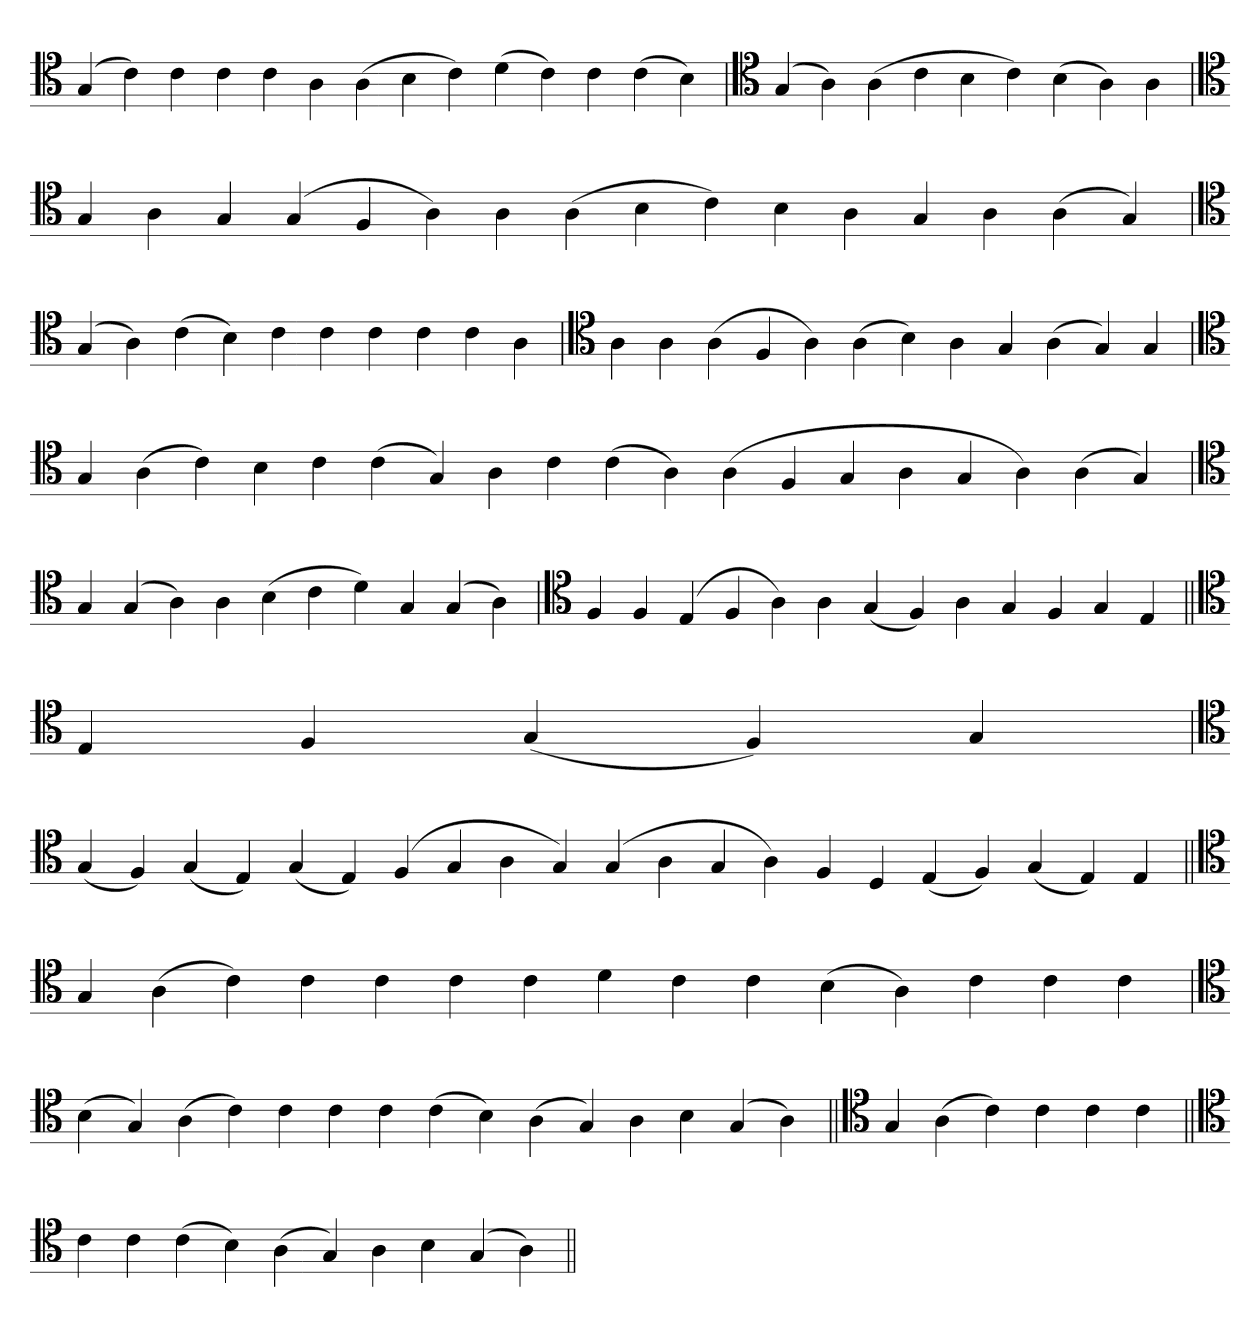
**kern
*part1
*staff1
*clefC4
=
(4G
4c)
4c
4c
4c
4A
(4A
4B
4c)
(4d
4c)
4c
(4c
4B)
=`
*clefC4
(4G
4A)
(4A
4c
4B
4c)
(4B
4A)
4A
='
*clefC4
4G
4A
4G
(4G
4F
4A)
4A
(4A
4B
4c)
4B
4A
4G
4A
(4A
4G)
='
*clefC4
(4G
4A)
(4c
4B)
4c
4c
4c
4c
4c
4A
=`
*clefC4
4A
4A
(4A
4F
4A)
(4A
4B)
4A
4G
(4A
4G)
4G
=
*clefC4
4G
(4A
4c)
4B
4c
(4c
4G)
4A
4c
(4c
4A)
(4A
4F
4G
4A
4G
4A)
(4A
4G)
='
*clefC4
4G
(4G
4A)
4A
(4B
4c
4d)
4G
(4G
4A)
=`
*clefC4
4F
4F
(4E
4F
4A)
4A
(4G
4F)
4A
4G
4F
4G
4E
=||
*clefC4
4E
4F
(4G
4F)
4G
=`
*clefC4
(4G
4F)
(4G
4E)
(4G
4E)
(4F
4G
4A
4G)
(4G
4A
4G
4A)
4F
4D
(4E
4F)
(4G
4E)
4E
=||
*clefC4
4G
(4A
4c)
4c
4c
4c
4c
4d
4c
4c
(4B
4A)
4c
4c
4c
=
*clefC4
(4B
4G)
(4A
4c)
4c
4c
4c
(4c
4B)
(4A
4G)
4A
4B
(4G
4A)
=||
*clefC4
4G
(4A
4c)
4c
4c
4c
=||
*clefC4
4c
4c
(4c
4B)
(4A
4G)
4A
4B
(4G
4A)
=||
*-
